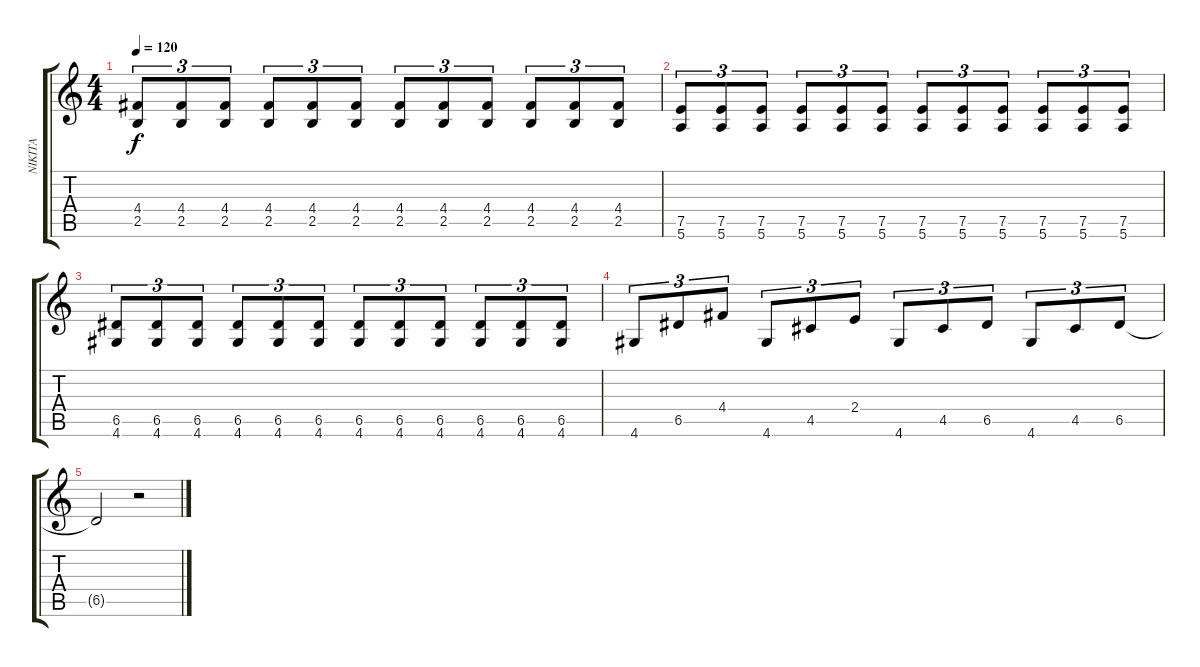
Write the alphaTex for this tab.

\track ("NIKITA" "NIKITA") {instrument acousticguitarsteel}
\staff {score tabs}
\tuning (E4 B3 G3 D3 A2 E2) {hide}
\ts (4 4)
\tempo 120
\clef g2
\ks c
(4.4 2.5).8{tu (3 2) dy f} (4.4 2.5).8{tu (3 2)} (4.4 2.5).8{tu (3 2)} (4.4 2.5).8{tu (3 2)} (4.4 2.5).8{tu (3 2)} (4.4 2.5).8{tu (3 2)} (4.4 2.5).8{tu (3 2)} (4.4 2.5).8{tu (3 2)} (4.4 2.5).8{tu (3 2)} (4.4 2.5).8{tu (3 2)} (4.4 2.5).8{tu (3 2)} (4.4 2.5).8{tu (3 2)} |
(7.5 5.6).8{tu (3 2)} (7.5 5.6).8{tu (3 2)} (7.5 5.6).8{tu (3 2)} (7.5 5.6).8{tu (3 2)} (7.5 5.6).8{tu (3 2)} (7.5 5.6).8{tu (3 2)} (7.5 5.6).8{tu (3 2)} (7.5 5.6).8{tu (3 2)} (7.5 5.6).8{tu (3 2)} (7.5 5.6).8{tu (3 2)} (7.5 5.6).8{tu (3 2)} (7.5 5.6).8{tu (3 2)} |
(6.5 4.6).8{tu (3 2)} (6.5 4.6).8{tu (3 2)} (6.5 4.6).8{tu (3 2)} (6.5 4.6).8{tu (3 2)} (6.5 4.6).8{tu (3 2)} (6.5 4.6).8{tu (3 2)} (6.5 4.6).8{tu (3 2)} (6.5 4.6).8{tu (3 2)} (6.5 4.6).8{tu (3 2)} (6.5 4.6).8{tu (3 2)} (6.5 4.6).8{tu (3 2)} (6.5 4.6).8{tu (3 2)} |
4.6.8{tu (3 2)} 6.5.8{tu (3 2)} 4.4.8{tu (3 2)} 4.6.8{tu (3 2)} 4.5.8{tu (3 2)} 2.4.8{tu (3 2)} 4.6.8{tu (3 2)} 4.5.8{tu (3 2)} 6.5.8{tu (3 2)} 4.6.8{tu (3 2)} 4.5.8{tu (3 2)} 6.5.8{tu (3 2)} |
6.5{t}.2 r.2
